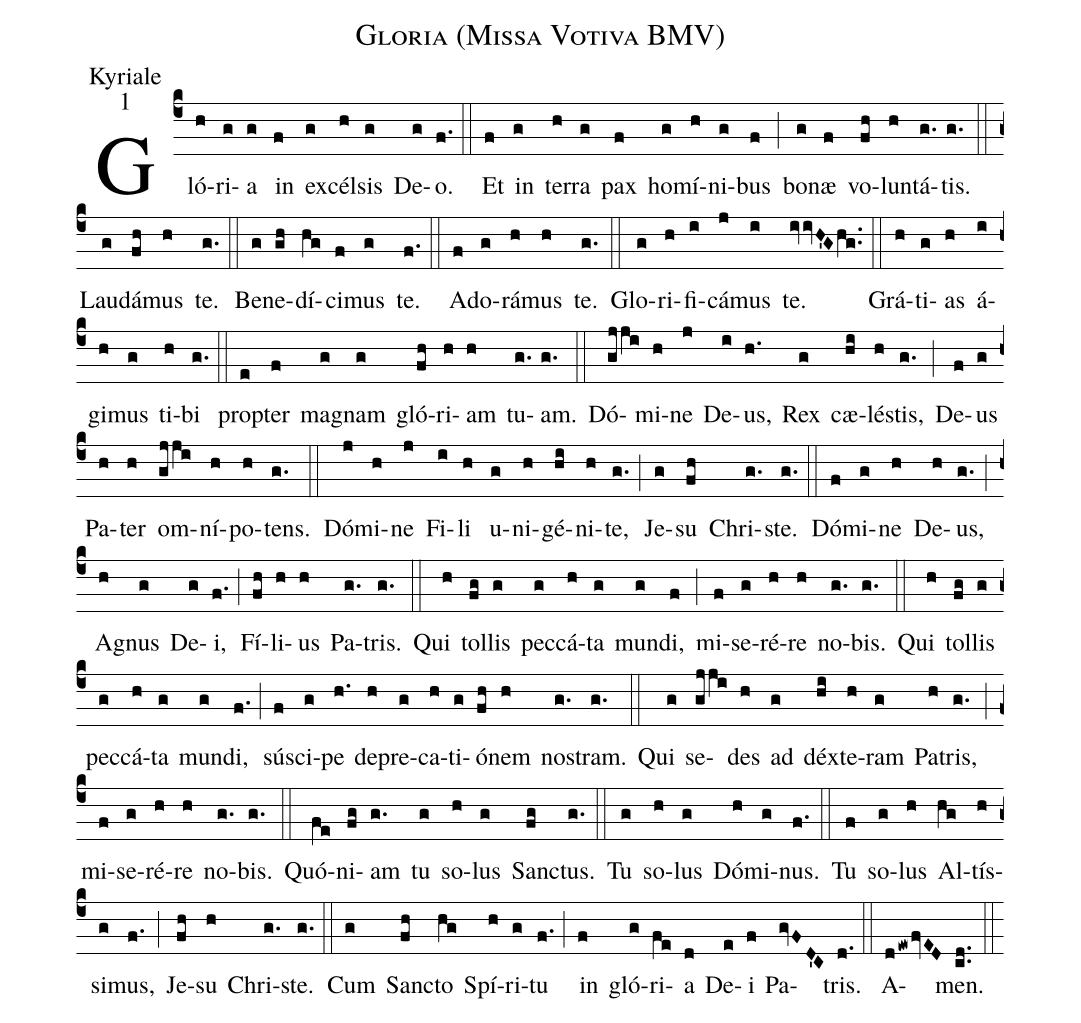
name:Gloria (Missa Votiva BMV);
office-part:Kyriale;
mode:1;
%%
(c4)Gló(h)ri(g)a(g) in(f) ex(g)cél(h)sis(g) De(g)o.(f.) (::) Et(f) in(g) ter(h)ra(g) pax(f) ho(g)mí(h)ni(g)bus(f) (;) bo(g)næ(f) vo(fh)lun(h)tá(g.)tis.(g.) (::) Lau(g)dá(fh)mus(h) te.(g.) (::) Be(g)ne(gh)dí(hg)ci(f)mus(g) te.(f.) (::) A(f)do(g)rá(h)mus(h) te.(g.) (::) Glo(g)ri(h)fi(i)cá(j)mus(i) te.(ivivH'Ghg..) (::) Grá(h)ti(g)as(h) á(i)gi(h)mus(g) ti(h)bi(g.) (::) prop(e)ter(f) ma(g)gnam(g) gló(fh)ri(h)am(h) tu(g.)am.(g.) (::) Dó(gj/ji)mi(h)ne(j) De(i)us,(h.) Rex(g) cæ(hi)lé(h)stis,(g.) (;) De(f)us(g) Pa(h)ter(h) om(gj/ji)ní(h)po(h)tens.(g.) (::) Dó(j)mi(h)ne(j) Fi(i)li(h) u(g)ni(h)gé(hi)ni(h)te,(g.) (;) Je(g)su(fh) Chri(g.)ste.(g.) (::) Dó(f)mi(g)ne(h) De(h)us,(g.) (;) A(h)gnus(g) De(g)i,(f.) (;) Fí(fh)li(h)us(h) Pa(g.)tris.(g.) (::) Qui(h) tol(fg)lis(g) pec(g)cá(h)ta(g) mun(g)di,(f) (;) mi(f)se(g)ré(h)re(h) no(g.)bis.(g.) (::) Qui(h) tol(fg)lis(g) pec(g)cá(h)ta(g) mun(g)di,(f.) (;) sú(f)sci(g)pe(h.) de(h)pre(g)ca(h)ti(g)ó(fh)nem(h) no(g.)stram.(g.) (::) Qui(g) se(gj/ji)des(h) ad(g) déx(hi)te(h)ram(g) Pa(h)tris,(g.) (;) mi(f)se(g)ré(h)re(h) no(g.)bis.(g.) (::) Quó(fe)ni(fg)am(g.) tu(g) so(h)lus(g) San(fg)ctus.(g.) (::) Tu(g) so(h)lus(g) Dó(h)mi(g)nus.(f.) (::) Tu(f) so(g)lus(h) Al(hg)tís(h)si(g)mus,(f.) (;) Je(fh)su(h) Chri(g.)ste.(g.) (::) Cum(g) San(fh)cto(hg) Spí(h)ri(g)tu(f.) (;) in(f) gló(g)ri(fe)a(d) De(e)i(f) Pa(gvFD'C)tris.(d.) (::) A(dewfvED)men.(c.d.) (::)
